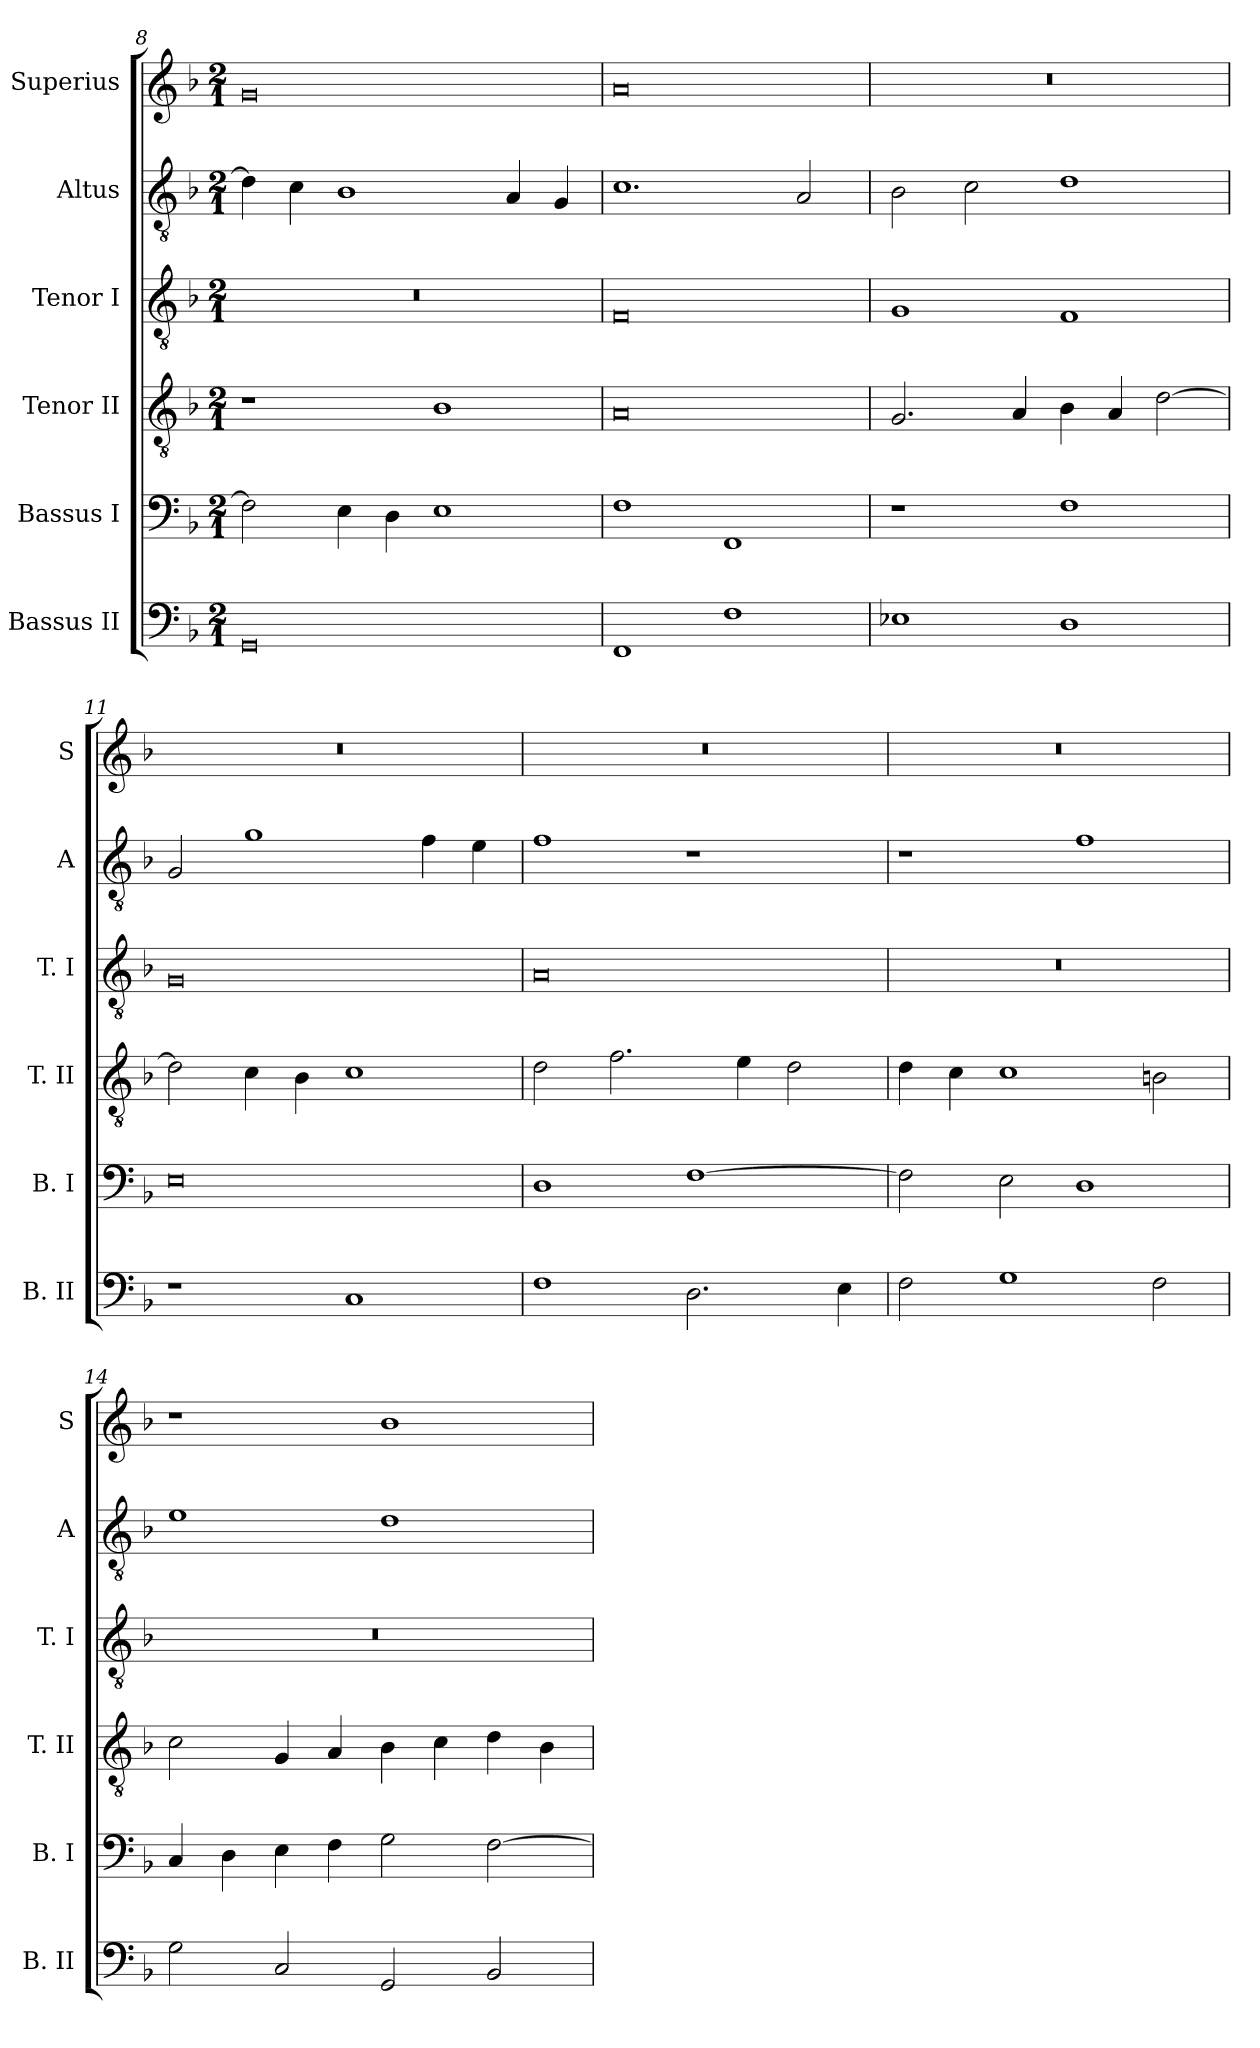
**kern	**kern	**kern	**kern	**kern	**kern
*part6	*part5	*part4	*part3	*part2	*part1
*staff6	*staff5	*staff4	*staff3	*staff2	*staff1
*I"Bassus II	*I"Bassus I	*I"Tenor II	*I"Tenor I	*I"Altus	*I"Superius
*I'B. II	*I'B. I	*I'T. II	*I'T. I	*I'A	*I'S
*clefF4	*clefF4	*clefGv2	*clefGv2	*clefGv2	*clefG2
*k[b-]	*k[b-]	*k[b-]	*k[b-]	*k[b-]	*k[b-]
*F:	*F:	*F:	*F:	*F:	*F:
*M2/1	*M2/1	*M2/1	*M2/1	*M2/1	*M2/1
=8	=8	=8	=8	=8	=8
0GG	2F]	1r	0r	4d]	0g
.	.	.	.	4c	.
.	4E	.	.	1B-	.
.	4D	.	.	.	.
.	1E	1B-	.	.	.
.	.	.	.	4A	.
.	.	.	.	4G	.
=9	=9	=9	=9	=9	=9
1FF	1F	0A	0F	1.c	0a
1F	1FF	.	.	.	.
.	.	.	.	2A	.
=10	=10	=10	=10	=10	=10
1E-X	1r	2.G	1G	2B-	0r
.	.	.	.	2c	.
.	.	4A	.	.	.
1D	1F	4B-	1F	1d	.
.	.	4A	.	.	.
.	.	[2d	.	.	.
=11	=11	=11	=11	=11	=11
1r	0E	2d]	0G	2G	0r
.	.	4c	.	1g	.
.	.	4B-	.	.	.
1C	.	1c	.	.	.
.	.	.	.	4f	.
.	.	.	.	4e	.
=12	=12	=12	=12	=12	=12
1F	1D	2d	0A	1f	0r
.	.	2.f	.	.	.
2.D	[1F	.	.	1r	.
.	.	4e	.	.	.
.	.	2d	.	.	.
4E	.	.	.	.	.
=13	=13	=13	=13	=13	=13
2F	2F]	4d	0r	1r	0r
.	.	4c	.	.	.
1G	2E	1c	.	.	.
.	1D	.	.	1f	.
2F	.	2Bn	.	.	.
=14	=14	=14	=14	=14	=14
2G	4C	2c	0r	1e	1r
.	4D	.	.	.	.
2C	4E	4G	.	.	.
.	4F	4A	.	.	.
2GG	2G	4B-	.	1d	1b-
.	.	4c	.	.	.
2BB-	[2F	4d	.	.	.
.	.	4B-	.	.	.
=	=	=	=	=	=
*-	*-	*-	*-	*-	*-
